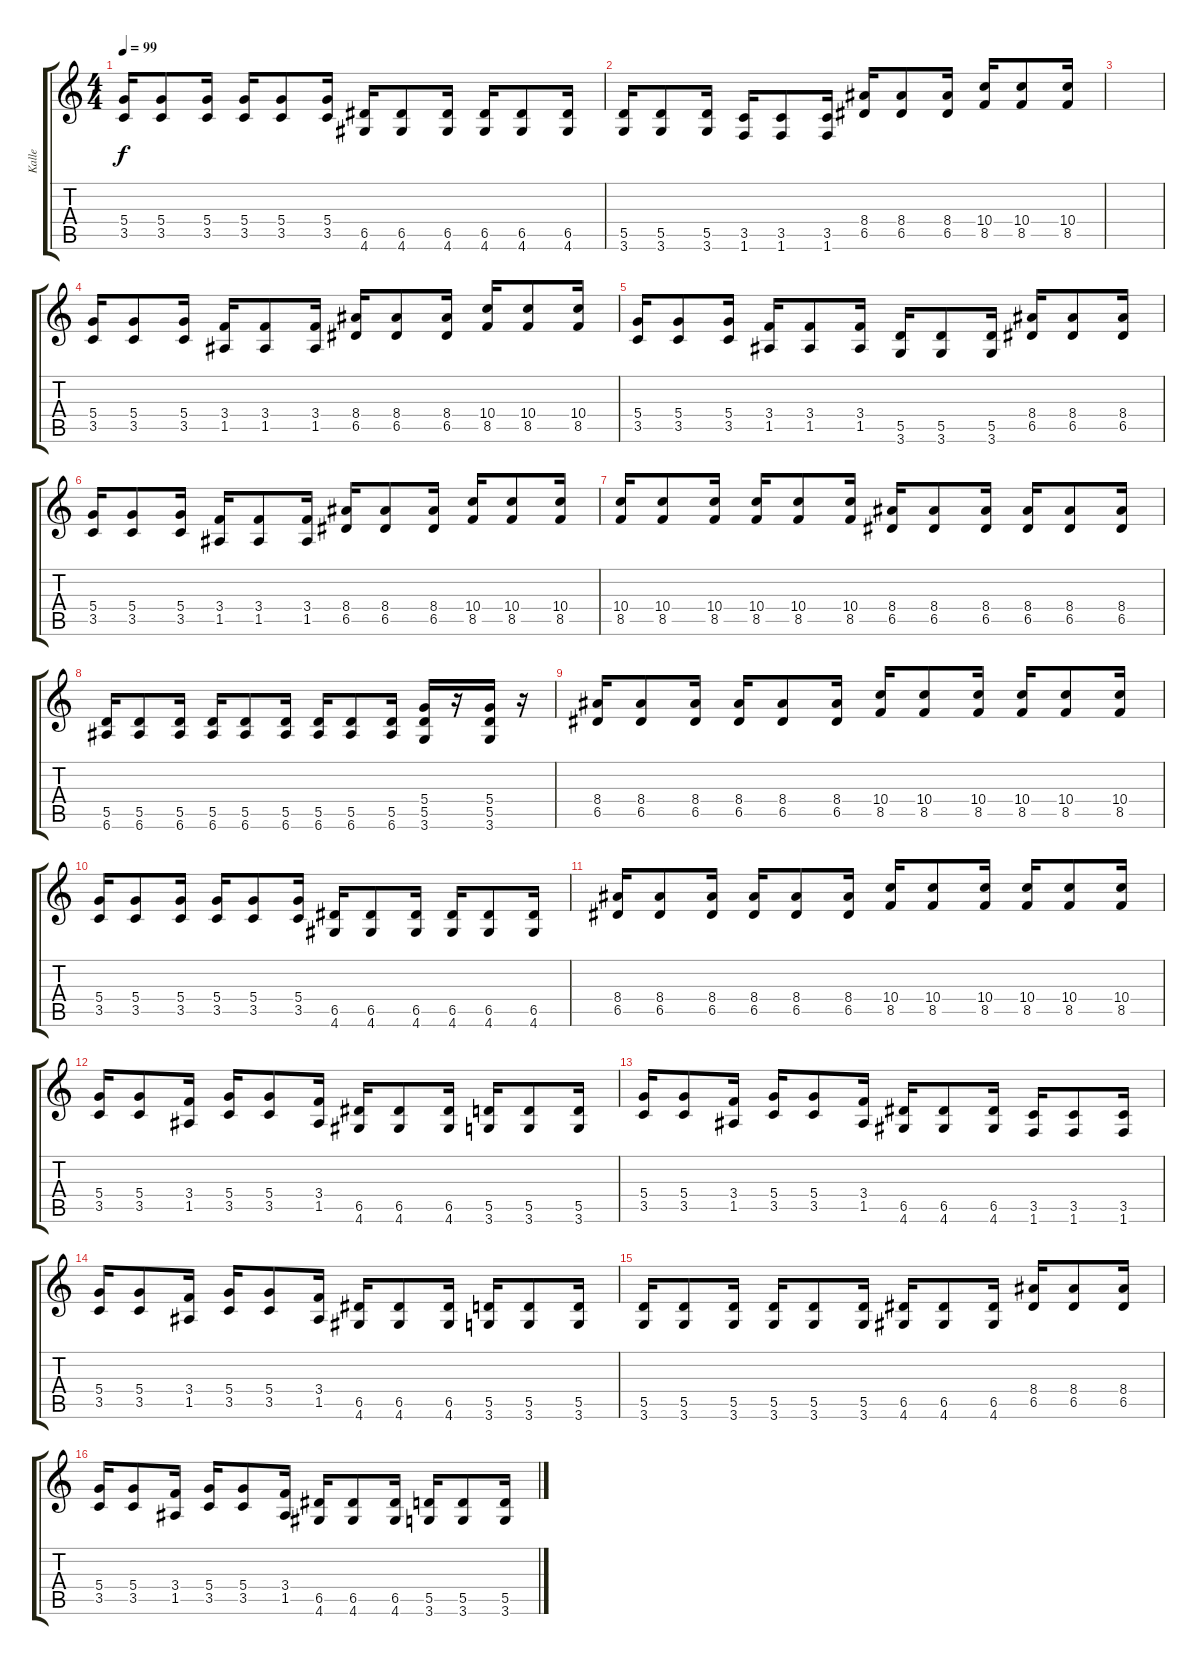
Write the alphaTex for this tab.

\track ("Kalle" "Kalle") {instrument distortionguitar}
\staff {score tabs}
\tuning (E4 B3 G3 D3 A2 E2) {hide}
\ts (4 4)
\tempo 99
\clef g2
\ks c
(5.4 3.5).16{dy f} (5.4 3.5).8 (5.4 3.5).16 (5.4 3.5).16 (5.4 3.5).8 (5.4 3.5).16 (6.5 4.6).16 (6.5 4.6).8 (6.5 4.6).16 (6.5 4.6).16 (6.5 4.6).8 (6.5 4.6).16 |
(5.5 3.6).16 (5.5 3.6).8 (5.5 3.6).16 (3.5 1.6).16 (3.5 1.6).8 (3.5 1.6).16 (8.4 6.5).16 (8.4 6.5).8 (8.4 6.5).16 (10.4 8.5).16 (10.4 8.5).8 (10.4 8.5).16 |
|
(5.4 3.5).16 (5.4 3.5).8 (5.4 3.5).16 (3.4 1.5).16 (3.4 1.5).8 (3.4 1.5).16 (8.4 6.5).16 (8.4 6.5).8 (8.4 6.5).16 (10.4 8.5).16 (10.4 8.5).8 (10.4 8.5).16 |
(5.4 3.5).16 (5.4 3.5).8 (5.4 3.5).16 (3.4 1.5).16 (3.4 1.5).8 (3.4 1.5).16 (5.5 3.6).16 (5.5 3.6).8 (5.5 3.6).16 (8.4 6.5).16 (8.4 6.5).8 (8.4 6.5).16 |
(5.4 3.5).16 (5.4 3.5).8 (5.4 3.5).16 (3.4 1.5).16 (3.4 1.5).8 (3.4 1.5).16 (8.4 6.5).16 (8.4 6.5).8 (8.4 6.5).16 (10.4 8.5).16 (10.4 8.5).8 (10.4 8.5).16 |
(10.4 8.5).16 (10.4 8.5).8 (10.4 8.5).16 (10.4 8.5).16 (10.4 8.5).8 (10.4 8.5).16 (8.4 6.5).16 (8.4 6.5).8 (8.4 6.5).16 (8.4 6.5).16 (8.4 6.5).8 (8.4 6.5).16 |
(5.5 6.6).16 (5.5 6.6).8 (5.5 6.6).16 (5.5 6.6).16 (5.5 6.6).8 (5.5 6.6).16 (5.5 6.6).16 (5.5 6.6).8 (5.5 6.6).16 (5.4 5.5 3.6).16 r.16 (5.4 5.5 3.6).16 r.16 |
(8.4 6.5).16 (8.4 6.5).8 (8.4 6.5).16 (8.4 6.5).16 (8.4 6.5).8 (8.4 6.5).16 (10.4 8.5).16 (10.4 8.5).8 (10.4 8.5).16 (10.4 8.5).16 (10.4 8.5).8 (10.4 8.5).16 |
(5.4 3.5).16 (5.4 3.5).8 (5.4 3.5).16 (5.4 3.5).16 (5.4 3.5).8 (5.4 3.5).16 (6.5 4.6).16 (6.5 4.6).8 (6.5 4.6).16 (6.5 4.6).16 (6.5 4.6).8 (6.5 4.6).16 |
(8.4 6.5).16 (8.4 6.5).8 (8.4 6.5).16 (8.4 6.5).16 (8.4 6.5).8 (8.4 6.5).16 (10.4 8.5).16 (10.4 8.5).8 (10.4 8.5).16 (10.4 8.5).16 (10.4 8.5).8 (10.4 8.5).16 |
(5.4 3.5).16 (5.4 3.5).8 (3.4 1.5).16 (5.4 3.5).16 (5.4 3.5).8 (3.4 1.5).16 (6.5 4.6).16 (6.5 4.6).8 (6.5 4.6).16 (5.5 3.6).16 (5.5 3.6).8 (5.5 3.6).16 |
(5.4 3.5).16 (5.4 3.5).8 (3.4 1.5).16 (5.4 3.5).16 (5.4 3.5).8 (3.4 1.5).16 (6.5 4.6).16 (6.5 4.6).8 (6.5 4.6).16 (3.5 1.6).16 (3.5 1.6).8 (3.5 1.6).16 |
(5.4 3.5).16 (5.4 3.5).8 (3.4 1.5).16 (5.4 3.5).16 (5.4 3.5).8 (3.4 1.5).16 (6.5 4.6).16 (6.5 4.6).8 (6.5 4.6).16 (5.5 3.6).16 (5.5 3.6).8 (5.5 3.6).16 |
(5.5 3.6).16 (5.5 3.6).8 (5.5 3.6).16 (5.5 3.6).16 (5.5 3.6).8 (5.5 3.6).16 (6.5 4.6).16 (6.5 4.6).8 (6.5 4.6).16 (8.4 6.5).16 (8.4 6.5).8 (8.4 6.5).16 |
(5.4 3.5).16 (5.4 3.5).8 (3.4 1.5).16 (5.4 3.5).16 (5.4 3.5).8 (3.4 1.5).16 (6.5 4.6).16 (6.5 4.6).8 (6.5 4.6).16 (5.5 3.6).16 (5.5 3.6).8 (5.5 3.6).16
